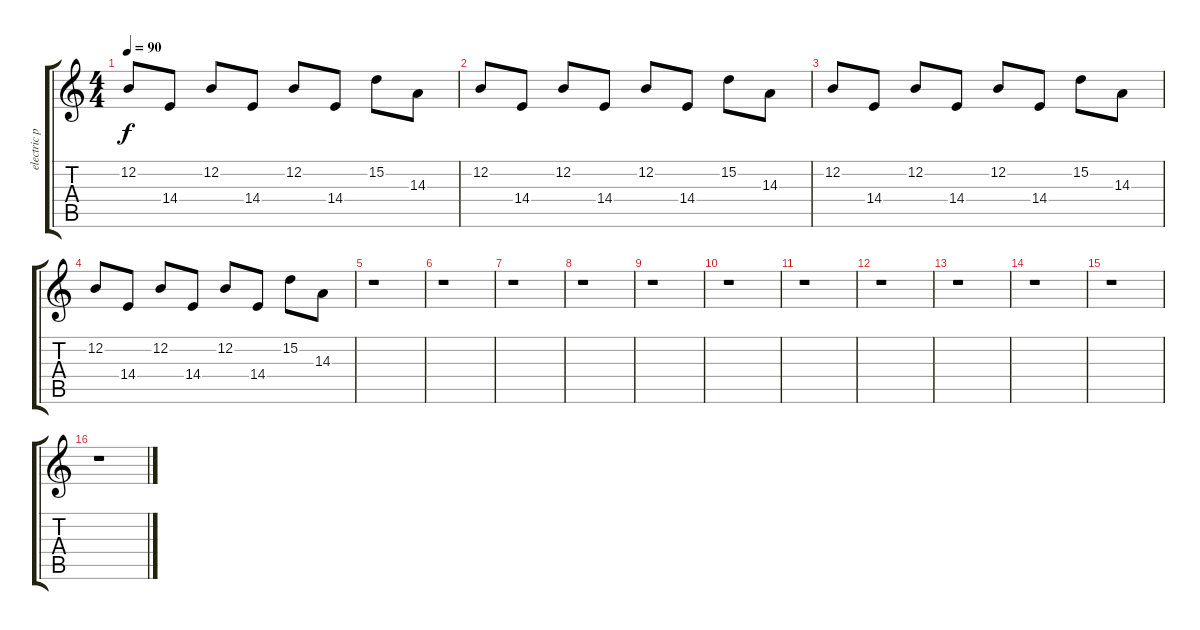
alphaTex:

\track ("electric piano" "electric p") {instrument electricpiano1}
\staff {score tabs}
\tuning (E4 B3 G3 D3 A2 E2) {hide}
\ts (4 4)
\tempo 90
\clef g2
\ks c
12.2.8{dy f} 14.4.8 12.2.8 14.4.8 12.2.8 14.4.8 15.2.8 14.3.8 |
12.2.8 14.4.8 12.2.8 14.4.8 12.2.8 14.4.8 15.2.8 14.3.8 |
12.2.8 14.4.8 12.2.8 14.4.8 12.2.8 14.4.8 15.2.8 14.3.8 |
12.2.8 14.4.8 12.2.8 14.4.8 12.2.8 14.4.8 15.2.8 14.3.8 |
r.1 |
r.1 |
r.1 |
r.1 |
r.1 |
r.1 |
r.1 |
r.1 |
r.1 |
r.1 |
r.1 |
r.1
